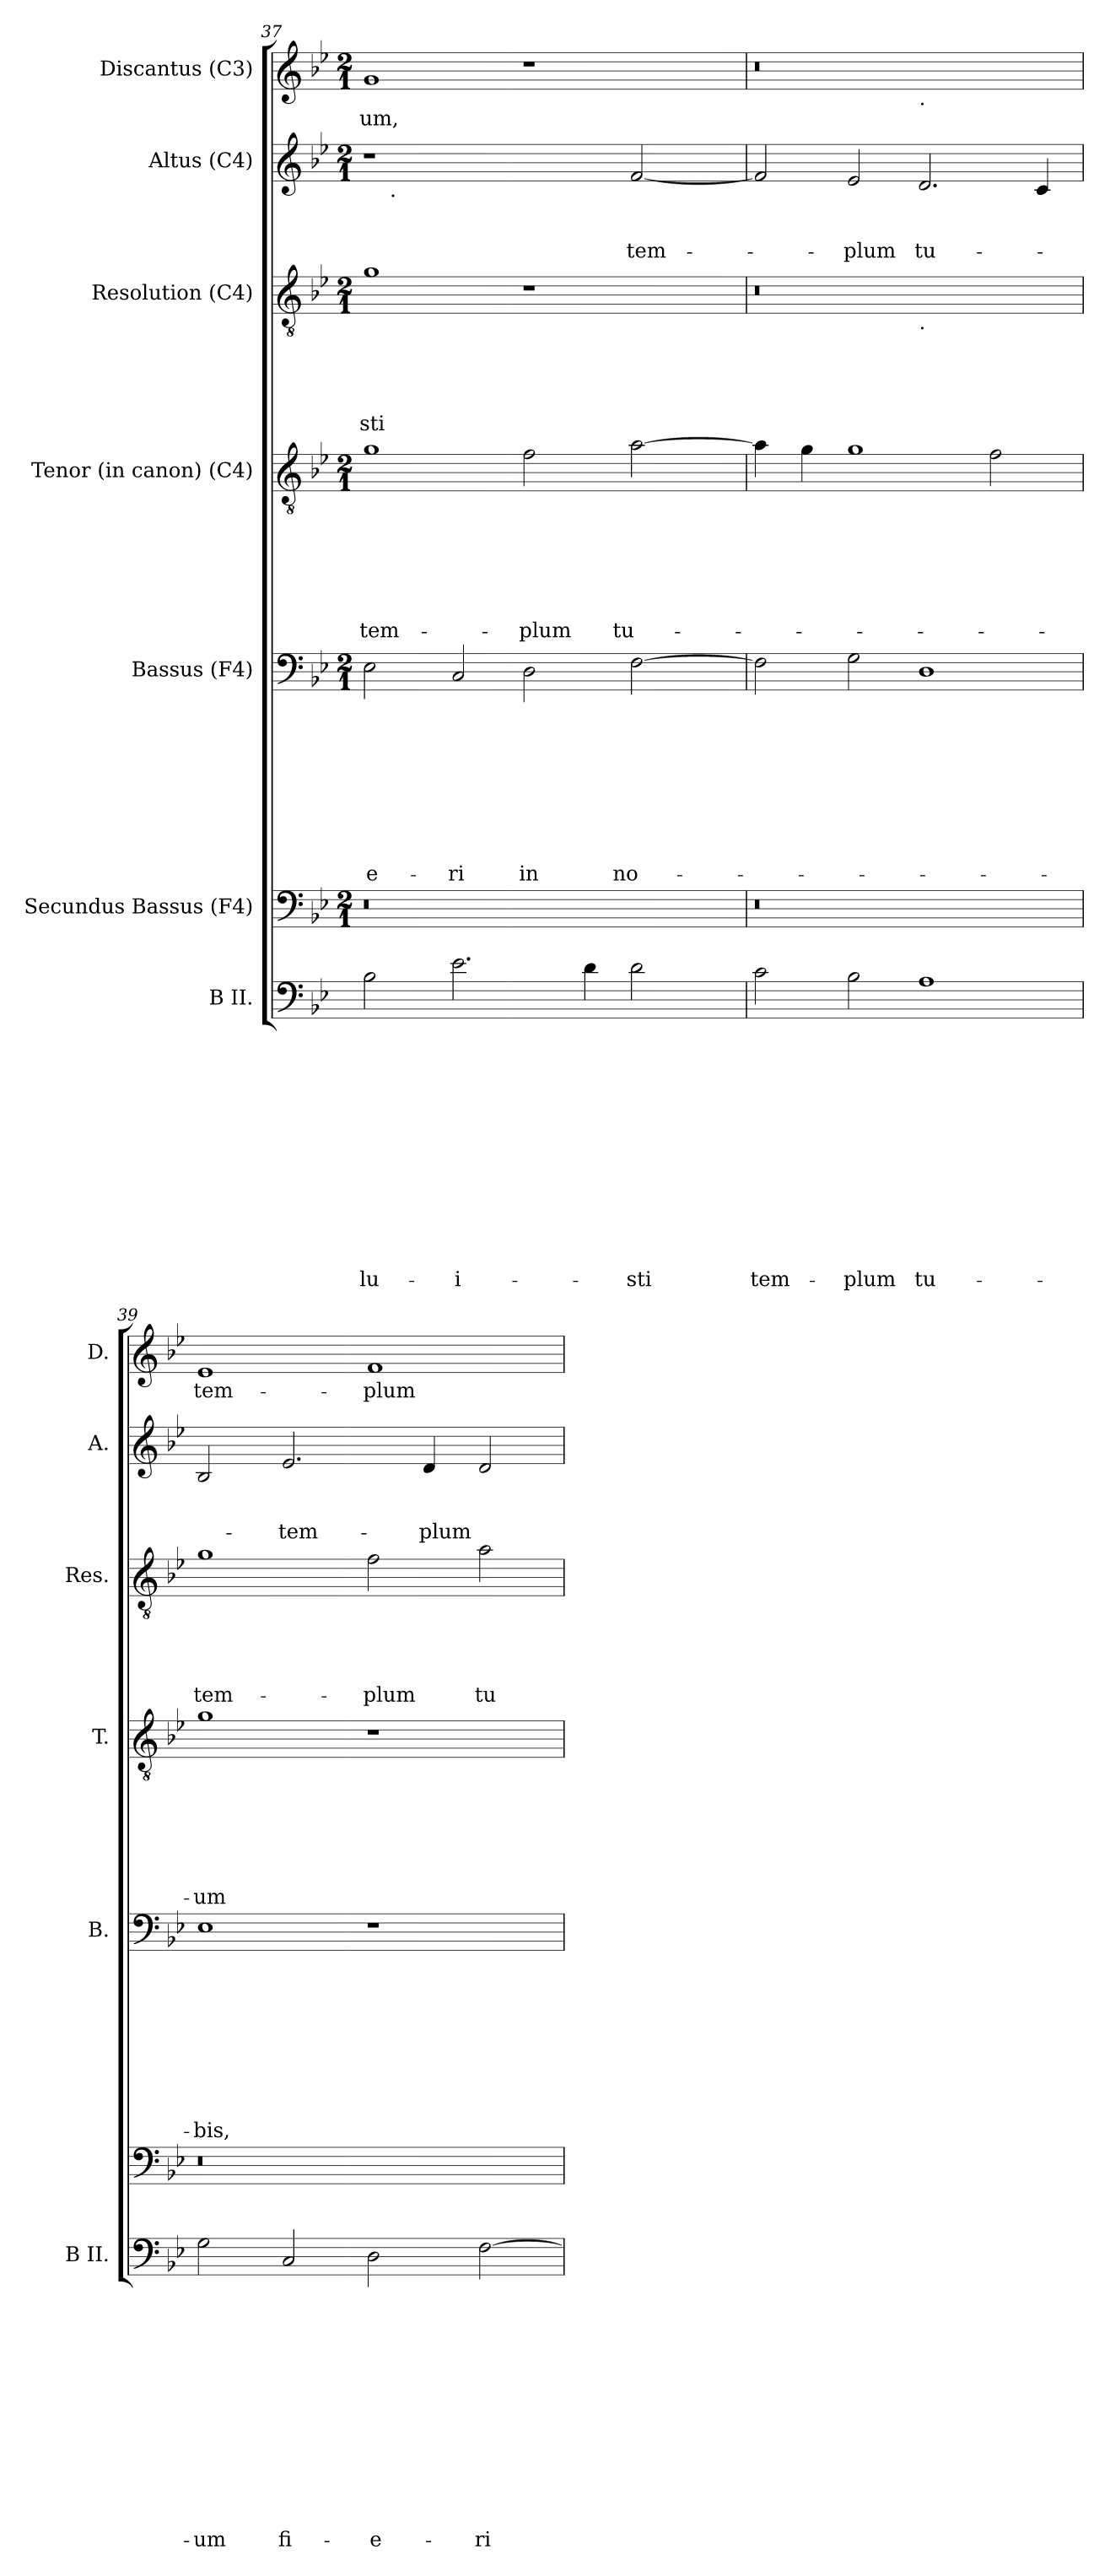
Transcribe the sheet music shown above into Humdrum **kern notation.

**kern	**text	**text	**text	**text	**text	**text	**text	**text	**text	**text	**text	**text	**text	**kern	**kern	**text	**text	**text	**text	**text	**text	**text	**text	**text	**kern	**text	**text	**text	**text	**text	**text	**text	**kern	**text	**text	**text	**text	**text	**kern	**text	**text	**text	**kern	**text
*part7	*part7	*part7	*part7	*part7	*part7	*part7	*part7	*part7	*part7	*part7	*part7	*part7	*part7	*part6	*part5	*part5	*part5	*part5	*part5	*part5	*part5	*part5	*part5	*part5	*part4	*part4	*part4	*part4	*part4	*part4	*part4	*part4	*part3	*part3	*part3	*part3	*part3	*part3	*part2	*part2	*part2	*part2	*part1	*part1
*staff7	*staff7	*staff7	*staff7	*staff7	*staff7	*staff7	*staff7	*staff7	*staff7	*staff7	*staff7	*staff7	*staff7	*staff6	*staff5	*staff5	*staff5	*staff5	*staff5	*staff5	*staff5	*staff5	*staff5	*staff5	*staff4	*staff4	*staff4	*staff4	*staff4	*staff4	*staff4	*staff4	*staff3	*staff3	*staff3	*staff3	*staff3	*staff3	*staff2	*staff2	*staff2	*staff2	*staff1	*staff1
*I"B II.	*	*	*	*	*	*	*	*	*	*	*	*	*	*I"Secundus Bassus (F4)	*I"Bassus (F4)	*	*	*	*	*	*	*	*	*	*I"Tenor (in canon) (C4)	*	*	*	*	*	*	*	*I"Resolution (C4)	*	*	*	*	*	*I"Altus (C4)	*	*	*	*I"Discantus (C3)	*
*I'B II.	*	*	*	*	*	*	*	*	*	*	*	*	*	*	*I'B.	*	*	*	*	*	*	*	*	*	*I'T.	*	*	*	*	*	*	*	*I'Res.	*	*	*	*	*	*I'A.	*	*	*	*I'D.	*
!!LO:LB:g=z
*clefF4	*	*	*	*	*	*	*	*	*	*	*	*	*	*clefF4	*clefF4	*	*	*	*	*	*	*	*	*	*clefGv2	*	*	*	*	*	*	*	*clefGv2	*	*	*	*	*	*clefG2	*	*	*	*clefG2	*
*k[b-e-]	*	*	*	*	*	*	*	*	*	*	*	*	*	*k[b-e-]	*k[b-e-]	*	*	*	*	*	*	*	*	*	*k[b-e-]	*	*	*	*	*	*	*	*k[b-e-]	*	*	*	*	*	*k[b-e-]	*	*	*	*k[b-e-]	*
*B-:	*	*	*	*	*	*	*	*	*	*	*	*	*	*B-:	*B-:	*	*	*	*	*	*	*	*	*	*B-:	*	*	*	*	*	*	*	*B-:	*	*	*	*	*	*B-:	*	*	*	*B-:	*
*	*	*	*	*	*	*	*	*	*	*	*	*	*	*M2/1	*M2/1	*	*	*	*	*	*	*	*	*	*M2/1	*	*	*	*	*	*	*	*M2/1	*	*	*	*	*	*M2/1	*	*	*	*M2/1	*
=37	=37	=37	=37	=37	=37	=37	=37	=37	=37	=37	=37	=37	=37	=37	=37	=37	=37	=37	=37	=37	=37	=37	=37	=37	=37	=37	=37	=37	=37	=37	=37	=37	=37	=37	=37	=37	=37	=37	=37	=37	=37	=37	=37	=37
!	!	!	!	!	!	!	!	!	!	!	!	!	!LO:LY:b	!	!	!	!	!	!	!	!	!	!	!LO:LY:b	!	!	!	!	!	!	!	!LO:LY:b	!	!	!	!	!	!LO:LY:b	!	!	!	!	!	!LO:LY:b
*	*	*	*	*	*	*	*	*	*	*	*	*	*	*	*	*	*	*	*	*	*	*	*	*	*	*	*	*	*	*	*	*	*	*	*	*	*	*	*^	*	*	*	*	*
2B-\	.	.	.	.	.	.	.	.	.	.	.	.	-lu-	0r	2E-\	.	.	.	.	.	.	.	.	-e-	1g	.	.	.	.	.	.	tem-	1g	.	.	.	.	-sti	1r	16.ryy	.	.	.	1g	-um,
!	!	!	!	!	!	!	!	!	!	!	!	!	!	!	!	!	!	!	!	!	!	!	!	!	!	!	!	!	!	!	!	!	!	!	!	!	!	!	!	!LO:TX:b:t=.	!	!	!	!	!
.	.	.	.	.	.	.	.	.	.	.	.	.	.	.	.	.	.	.	.	.	.	.	.	.	.	.	.	.	.	.	.	.	.	.	.	.	.	.	.	1ryy	.	.	.	.	.
!	!	!	!	!	!	!	!	!	!	!	!	!	!LO:LY:b:rj	!	!	!	!	!	!	!	!	!	!	!LO:LY:b	!	!	!	!	!	!	!	!	!	!	!	!	!	!	!	!	!	!	!	!	!
2.e-\	.	.	.	.	.	.	.	.	.	.	.	.	-i-	.	2C/	.	.	.	.	.	.	.	.	-ri	.	.	.	.	.	.	.	.	.	.	.	.	.	.	.	.	.	.	.	.	.
!	!	!	!	!	!	!	!	!	!	!	!	!	!	!	!	!	!	!	!	!	!	!	!	!LO:LY:b	!	!	!	!	!	!	!	!LO:LY:b	!	!	!	!	!	!	!	!	!	!	!	!	!
.	.	.	.	.	.	.	.	.	.	.	.	.	.	.	2D\	.	.	.	.	.	.	.	.	in	2f\	.	.	.	.	.	.	-plum	1r	.	.	.	.	.	2ryy	.	.	.	.	1r	.
.	.	.	.	.	.	.	.	.	.	.	.	.	.	.	.	.	.	.	.	.	.	.	.	.	.	.	.	.	.	.	.	.	.	.	.	.	.	.	.	2ryy	.	.	.	.	.
4d\	.	.	.	.	.	.	.	.	.	.	.	.	.	.	.	.	.	.	.	.	.	.	.	.	.	.	.	.	.	.	.	.	.	.	.	.	.	.	.	.	.	.	.	.	.
!	!	!	!	!	!	!	!	!	!	!	!	!	!LO:LY:b	!	!	!	!	!	!	!	!	!	!	!LO:LY:b	!	!	!	!	!	!	!	!LO:LY:b	!	!	!	!	!	!	!	!	!	!	!LO:LY:b	!	!
2d\	.	.	.	.	.	.	.	.	.	.	.	.	-sti	.	[>2F\	.	.	.	.	.	.	.	.	no-	[>2a\	.	.	.	.	.	.	tu-	.	.	.	.	.	.	[<2f/	.	.	.	tem-	.	.
.	.	.	.	.	.	.	.	.	.	.	.	.	.	.	.	.	.	.	.	.	.	.	.	.	.	.	.	.	.	.	.	.	.	.	.	.	.	.	.	4ryy	.	.	.	.	.
.	.	.	.	.	.	.	.	.	.	.	.	.	.	.	.	.	.	.	.	.	.	.	.	.	.	.	.	.	.	.	.	.	.	.	.	.	.	.	.	8ryy	.	.	.	.	.
.	.	.	.	.	.	.	.	.	.	.	.	.	.	.	.	.	.	.	.	.	.	.	.	.	.	.	.	.	.	.	.	.	.	.	.	.	.	.	.	32ryy	.	.	.	.	.
=38	=38	=38	=38	=38	=38	=38	=38	=38	=38	=38	=38	=38	=38	=38	=38	=38	=38	=38	=38	=38	=38	=38	=38	=38	=38	=38	=38	=38	=38	=38	=38	=38	=38	=38	=38	=38	=38	=38	=38	=38	=38	=38	=38	=38	=38
!	!	!	!	!	!	!	!	!	!	!	!	!	!LO:LY:b	!	!	!	!	!	!	!	!	!	!	!	!	!	!	!	!	!	!	!	!	!	!	!	!	!	!	!	!	!	!	!	!
*	*	*	*	*	*	*	*	*	*	*	*	*	*	*	*	*	*	*	*	*	*	*	*	*	*	*	*	*	*	*	*	*	*^	*	*	*	*	*	*v	*v	*	*	*	*^	*
2c\	.	.	.	.	.	.	.	.	.	.	.	.	tem-	0r	2F\]	.	.	.	.	.	.	.	.	.	4a\]	.	.	.	.	.	.	.	0r	1ryy	.	.	.	.	.	2f/]	.	.	.	0r	1ryy	.
.	.	.	.	.	.	.	.	.	.	.	.	.	.	.	.	.	.	.	.	.	.	.	.	.	4g\	.	.	.	.	.	.	.	.	.	.	.	.	.	.	.	.	.	.	.	.	.
!	!	!	!	!	!	!	!	!	!	!	!	!	!LO:LY:b	!	!	!	!	!	!	!	!	!	!	!	!	!	!	!	!	!	!	!	!	!	!	!	!	!	!	!	!	!	!LO:LY:b	!	!	!
2B-\	.	.	.	.	.	.	.	.	.	.	.	.	-plum	.	2G\	.	.	.	.	.	.	.	.	.	1g	.	.	.	.	.	.	.	.	.	.	.	.	.	.	2e-/	.	.	-plum	.	.	.
!	!	!	!	!	!	!	!	!	!	!	!	!	!	!	!	!	!	!	!	!	!	!	!	!	!	!	!	!	!	!	!	!	!	!	!	!	!	!	!	!	!	!	!	!	!LO:TX:b:t=.	!
!	!	!	!	!	!	!	!	!	!	!	!	!	!	!	!	!	!	!	!	!	!	!	!	!	!	!	!	!	!	!	!	!	!	!LO:TX:b:t=.	!	!	!	!	!	!	!	!	!	!	!	!
!	!	!	!	!	!	!	!	!	!	!	!	!	!LO:LY:b	!	!	!	!	!	!	!	!	!	!	!	!	!	!	!	!	!	!	!	!	!	!	!	!	!	!	!	!	!	!LO:LY:b	!	!	!
1A	.	.	.	.	.	.	.	.	.	.	.	.	tu-	.	1D	.	.	.	.	.	.	.	.	.	.	.	.	.	.	.	.	.	.	1ryy	.	.	.	.	.	2.d/	.	.	tu-	.	1ryy	.
.	.	.	.	.	.	.	.	.	.	.	.	.	.	.	.	.	.	.	.	.	.	.	.	.	2f\	.	.	.	.	.	.	.	.	.	.	.	.	.	.	.	.	.	.	.	.	.
.	.	.	.	.	.	.	.	.	.	.	.	.	.	.	.	.	.	.	.	.	.	.	.	.	.	.	.	.	.	.	.	.	.	.	.	.	.	.	.	4c/	.	.	.	.	.	.
=39	=39	=39	=39	=39	=39	=39	=39	=39	=39	=39	=39	=39	=39	=39	=39	=39	=39	=39	=39	=39	=39	=39	=39	=39	=39	=39	=39	=39	=39	=39	=39	=39	=39	=39	=39	=39	=39	=39	=39	=39	=39	=39	=39	=39	=39	=39
!	!	!	!	!	!	!	!	!	!	!	!	!	!	!	!	!	!	!	!	!	!	!	!	!	!	!	!	!	!	!	!	!	!LO:TX:a:t=um,	!	!	!	!	!	!	!	!	!	!	!	!	!
!	!	!	!	!	!	!	!	!	!	!	!	!	!LO:LY:b	!	!	!	!	!	!	!	!	!	!	!LO:LY:b	!	!	!	!	!	!	!	!LO:LY:b	!	!	!	!	!	!	!LO:LY:b	!	!	!	!	!	!	!LO:LY:b
*	*	*	*	*	*	*	*	*	*	*	*	*	*	*	*	*	*	*	*	*	*	*	*	*	*	*	*	*	*	*	*	*	*v	*v	*	*	*	*	*	*	*	*	*	*v	*v	*
2G\	.	.	.	.	.	.	.	.	.	.	.	.	-um	0r	1E-	.	.	.	.	.	.	.	.	-bis,	1g	.	.	.	.	.	.	-um	1g	.	.	.	.	tem-	2B-/	.	.	.	1e-	tem-
!	!	!	!	!	!	!	!	!	!	!	!	!	!LO:LY:b	!	!	!	!	!	!	!	!	!	!	!	!	!	!	!	!	!	!	!	!	!	!	!	!	!	!	!	!	!LO:LY:b	!	!
2C/	.	.	.	.	.	.	.	.	.	.	.	.	fi-	.	.	.	.	.	.	.	.	.	.	.	.	.	.	.	.	.	.	.	.	.	.	.	.	.	2.e-/	.	.	-tem-	.	.
!	!	!	!	!	!	!	!	!	!	!	!	!	!LO:LY:b	!	!	!	!	!	!	!	!	!	!	!	!	!	!	!	!	!	!	!	!	!	!	!	!	!LO:LY:b	!	!	!	!	!	!LO:LY:b
2D\	.	.	.	.	.	.	.	.	.	.	.	.	-e-	.	1r	.	.	.	.	.	.	.	.	.	1r	.	.	.	.	.	.	.	2f\	.	.	.	.	-plum	.	.	.	.	[<1f	-plum
!	!	!	!	!	!	!	!	!	!	!	!	!	!	!	!	!	!	!	!	!	!	!	!	!	!	!	!	!	!	!	!	!	!	!	!	!	!	!	!	!	!	!LO:LY:b	!	!
.	.	.	.	.	.	.	.	.	.	.	.	.	.	.	.	.	.	.	.	.	.	.	.	.	.	.	.	.	.	.	.	.	.	.	.	.	.	.	4d/	.	.	-plum	.	.
!	!	!	!	!	!	!	!	!	!	!	!	!	!LO:LY:b	!	!	!	!	!	!	!	!	!	!	!	!	!	!	!	!	!	!	!	!	!	!	!	!	!LO:LY:b	!	!	!	!	!	!
[>2F\	.	.	.	.	.	.	.	.	.	.	.	.	-ri	.	.	.	.	.	.	.	.	.	.	.	.	.	.	.	.	.	.	.	[>2a\	.	.	.	.	tu-	2d/	.	.	.	.	.
=	=	=	=	=	=	=	=	=	=	=	=	=	=	=	=	=	=	=	=	=	=	=	=	=	=	=	=	=	=	=	=	=	=	=	=	=	=	=	=	=	=	=	=	=
*-	*-	*-	*-	*-	*-	*-	*-	*-	*-	*-	*-	*-	*-	*-	*-	*-	*-	*-	*-	*-	*-	*-	*-	*-	*-	*-	*-	*-	*-	*-	*-	*-	*-	*-	*-	*-	*-	*-	*-	*-	*-	*-	*-	*-
